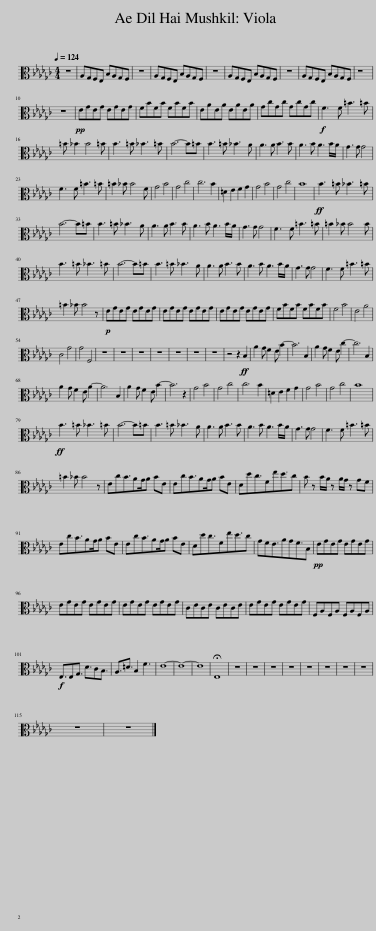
X:1
L:1/8
Q:1/4=124
M:4/4
I:linebreak $
K:Gb
V:1 alto
V:1
 z8 | A,G,F,E, B,A,G,F, | z8 | A,G,F,E, B,A,G,F, | z8 | %5
 A,G,F,E, B,A,G,F, | z8 | A,G,F,E, B,A,G,F, | z8 |$ z8 | %10
!pp! EGEG EGEG | FBFB FBFB | EAEA EAEA | GcGc GcGc |!f! F3 F =B3 =B |$ %15
 =B _B2 B4 =B | B3 =B _B3 =B | B6- B=B | B3 =B _B3 A | A3 A B3 B | %20
 A3 B A3 B/A/ | G3 G G4 |$ F3 F =B3 =B | =B2 _B B4 F | G4 B4 | %25
 G4 c4 | c6 B2 | =D2 E2 F2 G2 | G4 B4 | G4 c4 | %30
 B8 |!ff! B3 =B _B3 =B |$ B6- B=B | B3 =B _B3 A | A3 A B3 B | %35
 A3 B A3 B/A/ | G3 G G4 | F3 F =B3 =B | =B2 _B B4 B |$ B3 =B _B3 =B | %40
 B6- B=B | B3 =B _B3 A | A3 A B3 B | A3 B A3 B/A/ | G3 G G4 | %45
 F3 F =B3 =B |$ =B2 _B B4 z |!p! EGEG EGEG | EGEG EGEG | EGEG EGEG | %50
 FBFB FBFB | F4 B4 | E4 A4 |$ C4 G4 | G4 F,4 | %55
 z8 | z8 | z8 | z8 | z8 | %60
 z8 | z8 | z4 z2!ff! B,2 | A2 G F2 E B2- | B6 B,2 | %65
 A2 G F2 E c2- | c6 B,2 |$ A2 G F2 E A2- | A6 B,2 | A2 G F2 E B2- | %70
 B6 z2 | G4 B4 | G4 c4 | c6 B2 | =D2 E2 F2 G2 | %75
 G4 B4 | G4 c4 | B8 |$!ff! B3 =B _B3 =B | B6- B=B | %80
 B3 =B _B3 A | A3 A B3 B | A3 B A3 B/A/ | G3 G G4 | F3 F =B3 =B |$ %85
 =B2 _B B4 z | EcB3/2AG/A BE | EcB3/2AG/A BE | Ddc3/2Fed3/2c | B z B/A/ z A/G/ z GF |$ %90
 EcB3/2AG/A BE | EcB3/2AG/A BE | Ddc3/2Fed3/2c | GFE3/2AGF3/2B, |!pp! EGEG EGEG |$ %95
 EGEG EGEG | EGEG EGEG | CECE CECE | EGEG EGEG | F,A,F,A, F,A,F,A, |$ %100
!f! E,3/2E,G,3/2 D3/2CB,3/2 | A,3/2=D3/2 B,2 F3 | E8- | E8- | E8 | %105
 !fermata!E,8 | z8 | z8 | z8 | z8 | %110
 z8 | z8 | z8 | z8 |$ z8 | %115
 z8 |] %116
